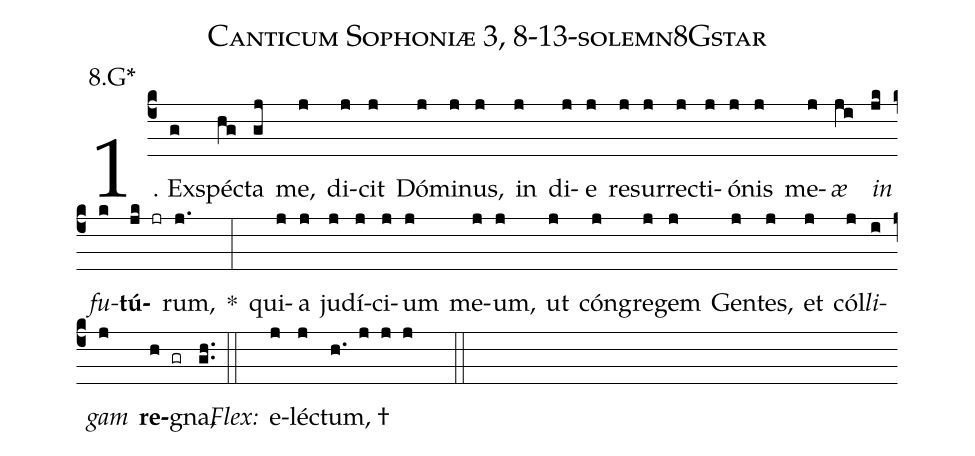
name: Canticum Sophoniæ 3, 8-13-solemn8Gstar;
annotation: 8.G*;
%%
(c4)1. Ex(g)spéc(hg)ta(gj) me,(j) di(j)cit(j) Dó(j)mi(j)nus,(j) in(j) di(j)e(j) re(j)sur(j)rec(j)ti(j)ó(j)nis(j) me(j)<i>æ</i>(ji) <i>in</i>(jk) <i>fu</i>(k)<b>tú</b>(jk jr)rum,(j.) *(:) qui(j)a(j) ju(j)dí(j)ci(j)um(j) me(j)um,(j) ut(j) cón(j)gre(j)gem(j) Gen(j)tes,(j) et(j) cól(j)<i>li</i>(i)<i>gam</i>(j) <b>re</b>(h gr)gna,(gh..) (::)
<i>Flex:</i>()  e(j)léc(j)tum, †(h. j j j  ::)
